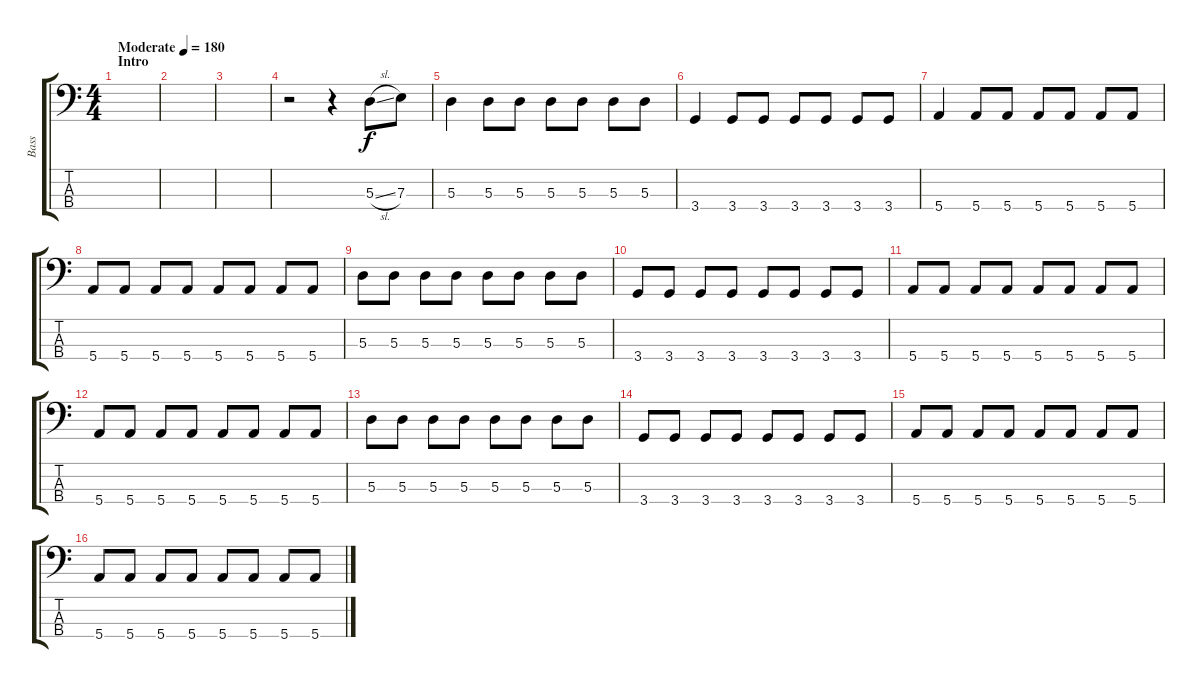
\track ("Bass" "Bass") {instrument electricbasspick}
\staff {score tabs}
\tuning (G2 D2 A1 E1) {hide}
\ts (4 4)
\section ("" "Intro")
\tempo (180 "Moderate")
\clef f4
\ks c
|
|
|
r.2 r.4 5.3{sl}.8 7.3.8 |
5.3.4 5.3.8 5.3.8 5.3.8 5.3.8 5.3.8 5.3.8 |
3.4.4 3.4.8 3.4.8 3.4.8 3.4.8 3.4.8 3.4.8 |
5.4.4 5.4.8 5.4.8 5.4.8 5.4.8 5.4.8 5.4.8 |
5.4.8 5.4.8 5.4.8 5.4.8 5.4.8 5.4.8 5.4.8 5.4.8 |
5.3.8 5.3.8 5.3.8 5.3.8 5.3.8 5.3.8 5.3.8 5.3.8 |
3.4.8 3.4.8 3.4.8 3.4.8 3.4.8 3.4.8 3.4.8 3.4.8 |
5.4.8 5.4.8 5.4.8 5.4.8 5.4.8 5.4.8 5.4.8 5.4.8 |
5.4.8 5.4.8 5.4.8 5.4.8 5.4.8 5.4.8 5.4.8 5.4.8 |
5.3.8 5.3.8 5.3.8 5.3.8 5.3.8 5.3.8 5.3.8 5.3.8 |
3.4.8 3.4.8 3.4.8 3.4.8 3.4.8 3.4.8 3.4.8 3.4.8 |
5.4.8 5.4.8 5.4.8 5.4.8 5.4.8 5.4.8 5.4.8 5.4.8 |
5.4.8 5.4.8 5.4.8 5.4.8 5.4.8 5.4.8 5.4.8 5.4.8
